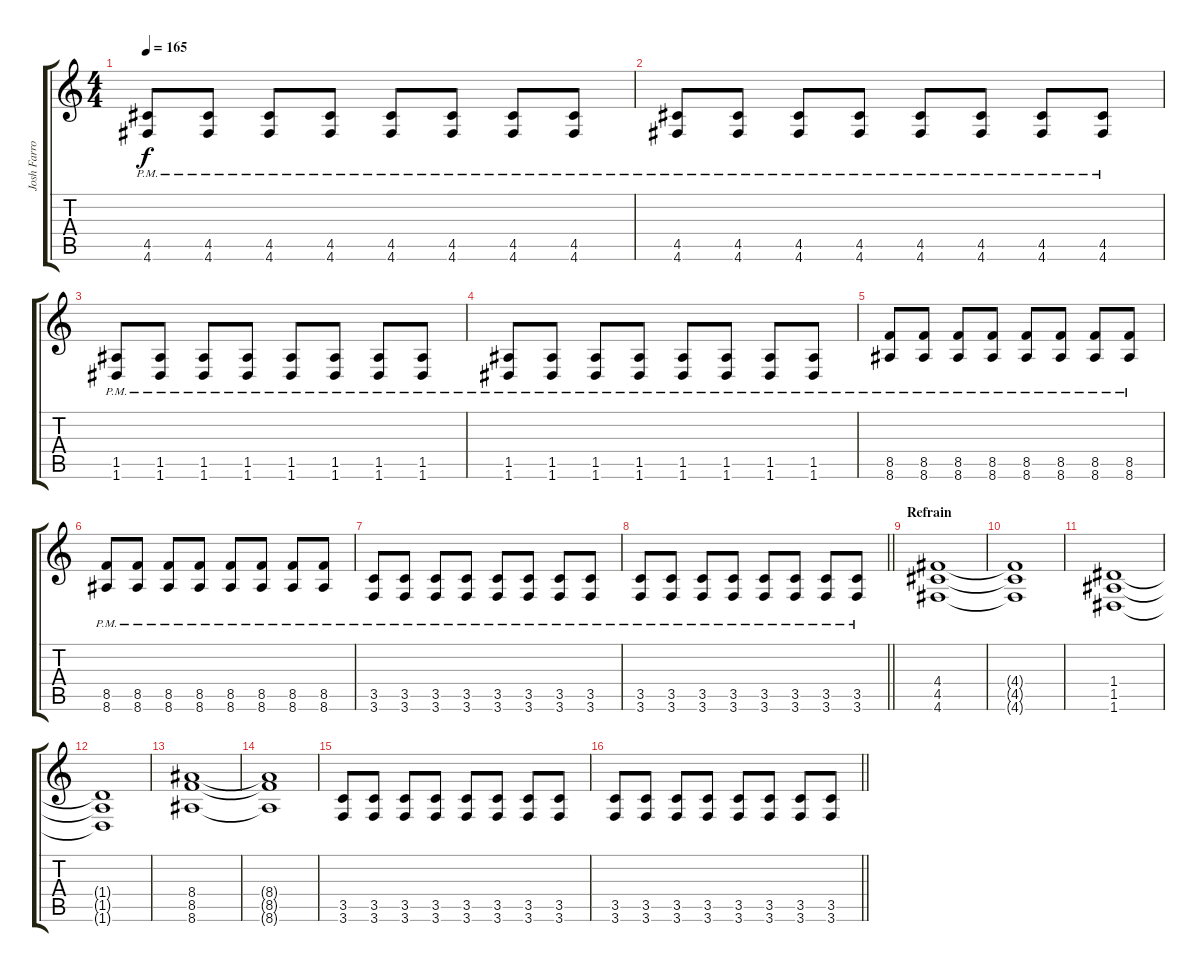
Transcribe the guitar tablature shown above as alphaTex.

\track ("Josh Farro (Rhythm Guitar/Right)" "Josh Farro") {instrument distortionguitar}
\staff {score tabs}
\tuning (E4 B3 G3 D3 A2 D2) {hide}
\ts (4 4)
\tempo 165
\clef g2
\ks c
(4.5{pm} 4.6{pm}).8{dy f} (4.5{pm} 4.6{pm}).8 (4.5{pm} 4.6{pm}).8 (4.5{pm} 4.6{pm}).8 (4.5{pm} 4.6{pm}).8 (4.5{pm} 4.6{pm}).8 (4.5{pm} 4.6{pm}).8 (4.5{pm} 4.6{pm}).8 |
(4.5{pm} 4.6{pm}).8 (4.5{pm} 4.6{pm}).8 (4.5{pm} 4.6{pm}).8 (4.5{pm} 4.6{pm}).8 (4.5{pm} 4.6{pm}).8 (4.5{pm} 4.6{pm}).8 (4.5{pm} 4.6{pm}).8 (4.5{pm} 4.6{pm}).8 |
(1.5{pm} 1.6{pm}).8 (1.5{pm} 1.6{pm}).8 (1.5{pm} 1.6{pm}).8 (1.5{pm} 1.6{pm}).8 (1.5{pm} 1.6{pm}).8 (1.5{pm} 1.6{pm}).8 (1.5{pm} 1.6{pm}).8 (1.5{pm} 1.6{pm}).8 |
(1.5{pm} 1.6{pm}).8 (1.5{pm} 1.6{pm}).8 (1.5{pm} 1.6{pm}).8 (1.5{pm} 1.6{pm}).8 (1.5{pm} 1.6{pm}).8 (1.5{pm} 1.6{pm}).8 (1.5{pm} 1.6{pm}).8 (1.5{pm} 1.6{pm}).8 |
(8.5{pm} 8.6{pm}).8 (8.5{pm} 8.6{pm}).8 (8.5{pm} 8.6{pm}).8 (8.5{pm} 8.6{pm}).8 (8.5{pm} 8.6{pm}).8 (8.5{pm} 8.6{pm}).8 (8.5{pm} 8.6{pm}).8 (8.5{pm} 8.6{pm}).8 |
(8.5{pm} 8.6{pm}).8 (8.5{pm} 8.6{pm}).8 (8.5{pm} 8.6{pm}).8 (8.5{pm} 8.6{pm}).8 (8.5{pm} 8.6{pm}).8 (8.5{pm} 8.6{pm}).8 (8.5{pm} 8.6{pm}).8 (8.5{pm} 8.6{pm}).8 |
(3.5{pm} 3.6{pm}).8 (3.5{pm} 3.6{pm}).8 (3.5{pm} 3.6{pm}).8 (3.5{pm} 3.6{pm}).8 (3.5{pm} 3.6{pm}).8 (3.5{pm} 3.6{pm}).8 (3.5{pm} 3.6{pm}).8 (3.5{pm} 3.6{pm}).8 |
\barLineRight lightlight
(3.5{pm} 3.6{pm}).8 (3.5{pm} 3.6{pm}).8 (3.5{pm} 3.6{pm}).8 (3.5{pm} 3.6{pm}).8 (3.5{pm} 3.6{pm}).8 (3.5{pm} 3.6{pm}).8 (3.5{pm} 3.6{pm}).8 (3.5{pm} 3.6{pm}).8 |
\section ("" "Refrain")
(4.4 4.5 4.6).1 |
(4.4{t} 4.5{t} 4.6{t}).1 |
(1.4 1.5 1.6).1 |
(1.4{t} 1.5{t} 1.6{t}).1 |
(8.4 8.5 8.6).1 |
(8.4{t} 8.5{t} 8.6{t}).1 |
(3.5 3.6).8 (3.5 3.6).8 (3.5 3.6).8 (3.5 3.6).8 (3.5 3.6).8 (3.5 3.6).8 (3.5 3.6).8 (3.5 3.6).8 |
\barLineRight lightlight
(3.5 3.6).8 (3.5 3.6).8 (3.5 3.6).8 (3.5 3.6).8 (3.5 3.6).8 (3.5 3.6).8 (3.5 3.6).8 (3.5 3.6).8
